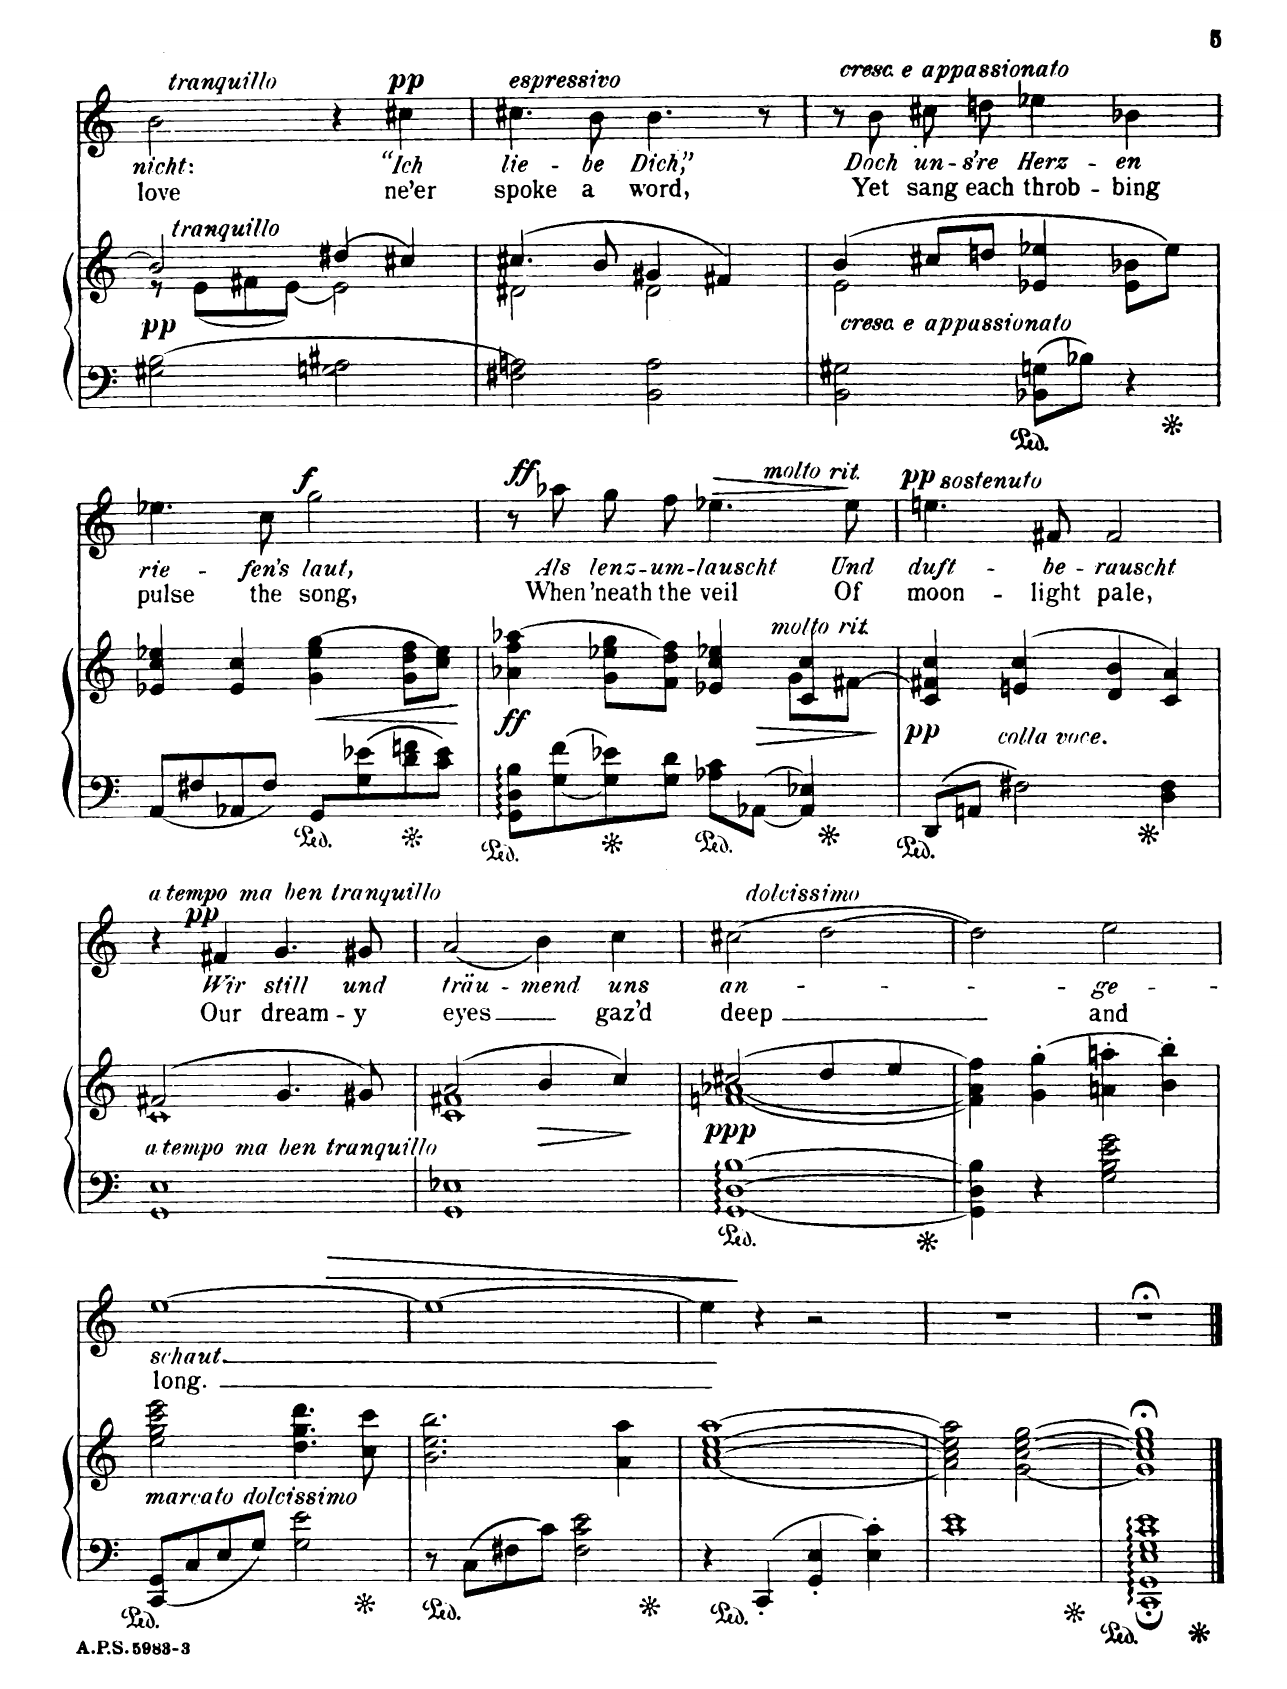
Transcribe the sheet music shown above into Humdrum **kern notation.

**kern	**kern	**dynam	**kern	**text	**text	**dynam
*part2	*part2	*part2	*part1	*part1	*part1	*part1
*staff3	*staff2	*staff2/3	*staff1	*staff1	*staff1	*staff1
*I"Piano	*	*	*I"Voice	*	*	*
*I'Pno	*	*	*	*	*	*
*clefF4	*clefG2	*	*clefG2	*	*	*
*k[]	*k[]	*	*k[]	*	*	*
*M4/4	*M4/4	*	*M4/4	*	*	*
*met(c)	*met(c)	*	*met(c)	*	*	*
=22	=22	=22	=22	=22	=22	=22
*	*^	*	*	*	*	*
!	!	!	!	!LO:TX:i:t=tranquillo	!	!	!
!	!LO:TX:i:t=tranquillo	!	!	!	!	!	!
!	!	!	!LO:DY:b	!	!	!	!
2G#X\ 2B\	2b/]	8r	pp	2b\	nicht:	love	.
.	.	(8e\L	.	.	.	.	.
.	.	8f#X\	.	.	.	.	.
.	.	[8e\J)	.	.	.	.	.
2Gn\ 2A#X\	(4dd#X/	2e\]	.	4r	.	.	.
!	!	!	!	!	!	!	!LO:DY:a
.	4cc#X/)	.	.	4cc#X\	“Ich	ne’er	pp
=23	=23	=23	=23	=23	=23	=23	=23
!	!	!	!	!LO:TX:i:t=espressivo	!	!	!
2F#X\ 2An\	(4.cc#X/	2d#X\	.	4.cc#X\	lie-	spoke	.
.	8b/	.	.	8b\	-be	a	.
2BB\ 2A\	4g#X/	2d#\	.	4.b\	Dich,”	word,	.
.	4f#X/)	.	.	.	.	.	.
.	.	.	.	8r	.	.	.
=24	=24	=24	=24	=24	=24	=24	=24
!	!LO:TX:b:i:t=cresc. e appassionato	!	!	!	!	!	!
2BB\ 2G#X\	(4b/	2e\	.	8r	.	.	.
!	!	!	!	!LO:TX:a:i:t=cresc. e appassionato	!	!	!
.	.	.	.	8b\	Doch	Yet	.
.	8cc#X/L	.	.	8cc#X\L	un-	sang	.
.	8ddn/J	.	.	8ddn\J	-s’re	each	.
8BB-X\ 8Gn\L	4e-X/ 4ee-X/	2ryy	.	4ee-X\	Herz-	throb-	.
8B-X\J	.	.	.	.	.	.	.
4r	8e-\ 8b-X\L	.	.	4b-X\	-en	-bing	.
.	8ee-\J)	.	.	.	.	.	.
*	*v	*v	*	*	*	*	*
=25	=25	=25	=25	=25	=25	=25
8AA/L	4e-X/ 4cc/ 4ee-X/	.	4.ee-X\	rie-	pulse	.
8F#X/	.	.	.	.	.	.
8AA-X/	4e-/ 4cc/	.	.	.	.	.
8F#/J	.	.	8cc\	-fen’s	the	.
!	!	!LO:HP:b	!	!	!	!LO:DY:a
8GG\L	(4g\ 4ee-\ 4gg\	<	2gg\	laut,	song,	f
8G\ 8e-X\	.	.	.	.	.	.
8d\ 8fn\	8g\ 8dd\ 8ff\L	.	.	.	.	.
8c\ 8e-\J	8cc\ 8ee-\J)	.	.	.	.	.
=26	=26	=26	=26	=26	=26	=26
*	*^	*	*	*	*	*
!	!	!	!LO:DY:b	!	!	!	!
8GG\:: 8D\:: 8B\::L	(4a-X\ 4ff\ 4aa-X\	2.ryy	ff	8r	.	.	.
!	!	!	!	!	!	!	!LO:DY:a
[8G\ 8f\	.	.	.	8aa-X\	Als	When	ff
8G\] 8e-X\	8g\ 8ee-X\ 8gg\L	.	.	8gg\L	lenz-	’neath	.
8G\ 8d\J	8f\ 8dd\ 8ff\J)	.	.	8ff\J	-um-	the	.
!	!	!	!	!	!	!	!LO:HP:b
8A-X\ 8c\L	4e-X/ 4cc/ 4ee-X/	.	.	4.ee-X\	-lauscht	veil	>
[<8AA-X\J	.	.	.	.	.	.	.
!	!LO:TX:i:t=molto rit.	!	!	!	!	!	!
!	!	!	!LO:HP:b	!	!	!	!
4AA-/] 4E-X/	4c/ 4cc/	8g\L	>	.	.	.	.
!	!	!	!	!LO:TX:i:t=molto rit.	!	!	!
.	.	[>8f#X\J	.	8ee-\	Und	Of	.
*	*v	*v	*	*	*	*	*
.	.	[	.	.	.	.
=27	=27	=27	=27	=27	=27	=27
!	!	!LO:DY:b	!	!	!	!LO:DY:a
!	!	!	!	!	!	!LO:DY:n=1:a
8DD/L	4c/ 4f#/] 4cc/	pp	4.een\	duft-	moon-	pp other-dynamics
8AAn/J	.	.	.	.	.	.
!	!LO:TX:i:t=colla voce	!	!	!	!	!
2F#X\	(>4en/ 4cc/	.	.	.	.	.
.	.	.	8f#X/	-be-	-light	.
.	4d/ 4b/	.	2f#/	-rauscht	pale,	.
4D\ 4F#\	4c/ 4a/)	.	.	.	.	.
=28	=28	=28	=28	=28	=28	=28
*	*^	*	*	*	*	*
!	!LO:TX:i:t=a tempo ma ben tranquillo	!	!	!	!	!	!
!	!	!	!	!	!	!	!LO:DY:a
!	!	!	!	!	!	!	!LO:DY:n=1:a
1GG 1E	(2f#X/	1c	.	4r	.	.	pp other-dynamics
.	.	.	.	4f#X/	Wir	Our	.
.	4.g/	.	.	4.g/	still	dream-	.
.	8g#X/)	.	.	8g#X/	und	-y	.
=29	=29	=29	=29	=29	=29	=29	=29
1GG 1E-X	(2a/	1c 1f#X	.	(<2a/	träu-	eyes	.
.	4b/	.	.	4b\)	-mend	.	.
.	4cc/)	.	.	4cc\	uns	gaz’d	.
*	*v	*v	*	*	*	*	*
.	.	]	.	.	.	.
=30	=30	=30	=30	=30	=30	=30
*	*^	*	*	*	*	*
!	!	!	!	!LO:TX:i:t=dolcissimo	!	!	!
!	!	!	!LO:DY:b	!	!	!	!
[1GG:: [1D:: [1B::	(2cc#X/	[1fn [1a-X	ppp	(2cc#X\	an-	deep	.
.	4dd/	.	.	[2dd\	.	.	.
.	4ee/	.	.	.	.	.	.
*	*v	*v	*	*	*	*	*
=31	=31	=31	=31	=31	=31	=31
4GG\] 4D\] 4B\]	4f\] 4a-\] 4ff\)	.	2dd\])	.	.	.
4r	(4g\' 4gg\'	.	.	.	.	.
2G\ 2B\ 2e\ 2g\	4an\' 4aan\'	.	2ee\	-ge-	and	.
.	4b\' 4bb\')	.	.	.	.	.
=32	=32	=32	=32	=32	=32	=32
*	*	*	*^	*	*	*
!	!LO:TX:i:t=marcato dolcissimo	!	!	!	!	!	!
8CC/ 8GG/L	2ee\ 2gg\ 2ccc\ 2eee\	.	[1ee	2ryy	-schaut.	long.	.
8C/	.	.	.	.	.	.	.
8E/	.	.	.	.	.	.	.
8G/J	.	.	.	.	.	.	.
2G\ 2e\	4.dd\ 4.gg\ 4.ddd\	.	.	2ryy	.	.	.
.	8cc\ 8ccc\	.	.	.	.	.	.
*	*	*	*v	*v	*	*	*
=33	=33	=33	=33	=33	=33	=33
8r	2.b\ 2.ee\ 2.bb\	.	1ee_	.	.	.
8C\L	.	.	.	.	.	.
8F#X\	.	.	.	.	.	.
8c\J	.	.	.	.	.	.
2F#\ 2c\ 2e\	.	.	.	.	.	.
.	4a\ 4aa\	.	.	.	.	.
=34	=34	=34	=34	=34	=34	=34
4r	[1a [1cc [1ee [1aa	.	4ee\]	.	.	.
4CC'/	.	.	4r	.	.	]
4GG/' 4E/'	.	.	2r	.	.	.
4E\' 4c\'	.	.	.	.	.	.
=35	=35	=35	=35	=35	=35	=35
1c 1e	2a\] 2cc\] 2ee\] 2aa\]	.	1r	.	.	.
.	[2g\ [2cc\ [2ee\ [2gg\	.	.	.	.	.
=36	=36	=36	=36	=36	=36	=36
1CC::; 1GG::; 1E::; 1G::; 1c::; 1e::;	1g];< 1cc];< 1ee];< 1gg];<	.	1r;<	.	.	.
==	==	==	==	==	==	==
*-	*-	*-	*-	*-	*-	*-
